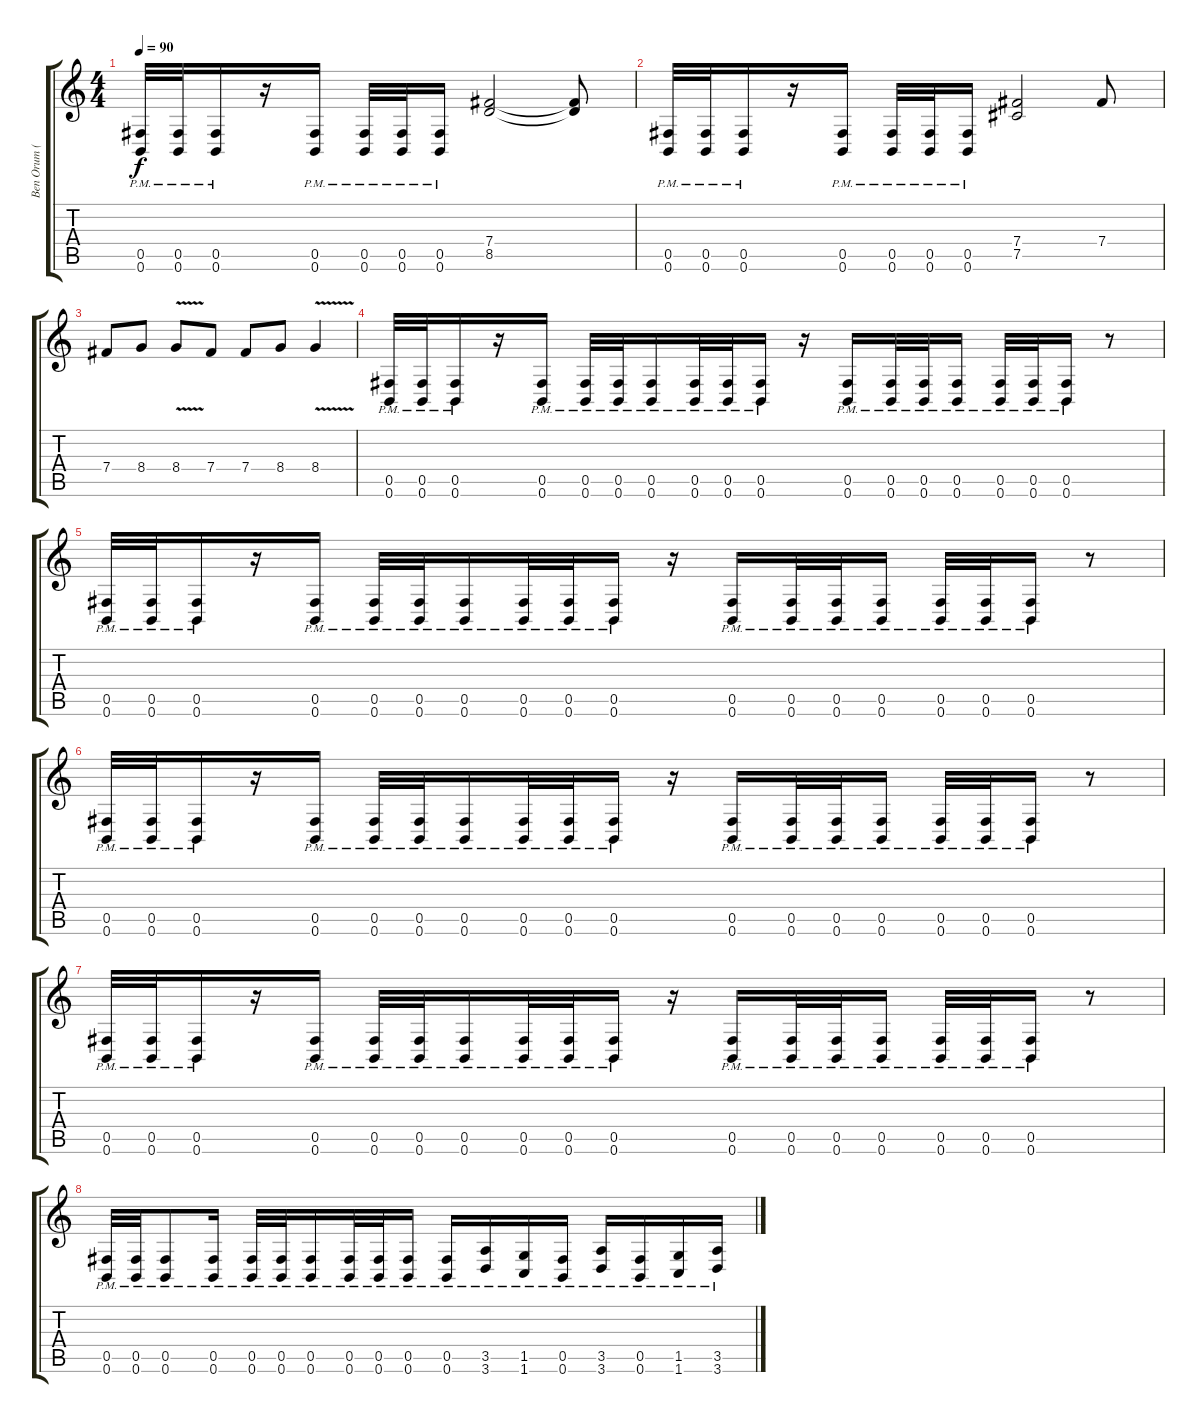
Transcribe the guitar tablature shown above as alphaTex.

\track ("Ben Orum (Guitar)" "Ben Orum (") {instrument distortionguitar}
\staff {score tabs}
\tuning (Db4 Ab3 E3 B2 Gb2 B1) {hide}
\ts (4 4)
\tempo 90
\clef g2
\ks c
(0.5{pm} 0.6{pm}).32{dy f} (0.5{pm} 0.6{pm}).32 (0.5{pm} 0.6{pm}).16 r.16 (0.5{pm} 0.6{pm}).16 (0.5{pm} 0.6{pm}).32 (0.5{pm} 0.6{pm}).32 (0.5{pm} 0.6{pm}).16 (7.4 8.5).2 (7.4{t} 8.5{t}).8 |
(0.5{pm} 0.6{pm}).32 (0.5{pm} 0.6{pm}).32 (0.5{pm} 0.6{pm}).16 r.16 (0.5{pm} 0.6{pm}).16 (0.5{pm} 0.6{pm}).32 (0.5{pm} 0.6{pm}).32 (0.5{pm} 0.6{pm}).16 (7.4 7.5).2 7.4.8 |
7.4.8 8.4.8 8.4{v}.8 7.4.8 7.4.8 8.4.8 8.4{v}.4 |
(0.5{pm} 0.6{pm}).32 (0.5{pm} 0.6{pm}).32 (0.5{pm} 0.6{pm}).16 r.16 (0.5{pm} 0.6{pm}).16 (0.5{pm} 0.6{pm}).32 (0.5{pm} 0.6{pm}).32 (0.5{pm} 0.6{pm}).16 (0.5{pm} 0.6{pm}).32 (0.5{pm} 0.6{pm}).32 (0.5{pm} 0.6{pm}).16 r.16 (0.5{pm} 0.6{pm}).16 (0.5{pm} 0.6{pm}).32 (0.5{pm} 0.6{pm}).32 (0.5{pm} 0.6{pm}).16 (0.5{pm} 0.6{pm}).32 (0.5{pm} 0.6{pm}).32 (0.5{pm} 0.6{pm}).16 r.8 |
(0.5{pm} 0.6{pm}).32 (0.5{pm} 0.6{pm}).32 (0.5{pm} 0.6{pm}).16 r.16 (0.5{pm} 0.6{pm}).16 (0.5{pm} 0.6{pm}).32 (0.5{pm} 0.6{pm}).32 (0.5{pm} 0.6{pm}).16 (0.5{pm} 0.6{pm}).32 (0.5{pm} 0.6{pm}).32 (0.5{pm} 0.6{pm}).16 r.16 (0.5{pm} 0.6{pm}).16 (0.5{pm} 0.6{pm}).32 (0.5{pm} 0.6{pm}).32 (0.5{pm} 0.6{pm}).16 (0.5{pm} 0.6{pm}).32 (0.5{pm} 0.6{pm}).32 (0.5{pm} 0.6{pm}).16 r.8 |
(0.5{pm} 0.6{pm}).32 (0.5{pm} 0.6{pm}).32 (0.5{pm} 0.6{pm}).16 r.16 (0.5{pm} 0.6{pm}).16 (0.5{pm} 0.6{pm}).32 (0.5{pm} 0.6{pm}).32 (0.5{pm} 0.6{pm}).16 (0.5{pm} 0.6{pm}).32 (0.5{pm} 0.6{pm}).32 (0.5{pm} 0.6{pm}).16 r.16 (0.5{pm} 0.6{pm}).16 (0.5{pm} 0.6{pm}).32 (0.5{pm} 0.6{pm}).32 (0.5{pm} 0.6{pm}).16 (0.5{pm} 0.6{pm}).32 (0.5{pm} 0.6{pm}).32 (0.5{pm} 0.6{pm}).16 r.8 |
(0.5{pm} 0.6{pm}).32 (0.5{pm} 0.6{pm}).32 (0.5{pm} 0.6{pm}).16 r.16 (0.5{pm} 0.6{pm}).16 (0.5{pm} 0.6{pm}).32 (0.5{pm} 0.6{pm}).32 (0.5{pm} 0.6{pm}).16 (0.5{pm} 0.6{pm}).32 (0.5{pm} 0.6{pm}).32 (0.5{pm} 0.6{pm}).16 r.16 (0.5{pm} 0.6{pm}).16 (0.5{pm} 0.6{pm}).32 (0.5{pm} 0.6{pm}).32 (0.5{pm} 0.6{pm}).16 (0.5{pm} 0.6{pm}).32 (0.5{pm} 0.6{pm}).32 (0.5{pm} 0.6{pm}).16 r.8 |
(0.5{pm} 0.6{pm}).32 (0.5{pm} 0.6{pm}).32 (0.5{pm} 0.6{pm}).8 (0.5{pm} 0.6{pm}).16 (0.5{pm} 0.6{pm}).32 (0.5{pm} 0.6{pm}).32 (0.5{pm} 0.6{pm}).16 (0.5{pm} 0.6{pm}).32 (0.5{pm} 0.6{pm}).32 (0.5{pm} 0.6{pm}).16 (0.5{pm} 0.6{pm}).16 (3.5{pm} 3.6{pm}).16 (1.5{pm} 1.6{pm}).16 (0.5{pm} 0.6{pm}).16 (3.5{pm} 3.6{pm}).16 (0.5{pm} 0.6{pm}).16 (1.5{pm} 1.6{pm}).16 (3.5{pm} 3.6{pm}).16
